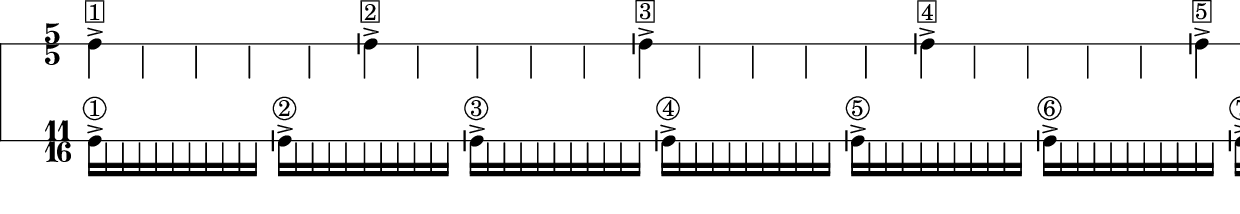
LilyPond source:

\include "lilypond-book-preamble.ly"
      #(ly:set-option 'eps-box-padding 3.000000)
\version "2.20.0"

ntr = {\override NoteHead.transparent = ##t }
ntro = {\override NoteHead.transparent = ##f }

\paper {
  indent = 0\mm}

<<
 \new DrumStaff \with{\hide Clef \override StaffSymbol.line-count = #1 }{
   \numericTimeSignature
    \time 5/5
    c4*4/5->^\markup{\box{1}}  \ntr c4*4/5 c4*4/5 c4*4/5 c4*4/5 \ntro
    c4*4/5->^\markup{\box{2}}  \ntr c4*4/5 c4*4/5 c4*4/5 c4*4/5 \ntro
    c4*4/5->^\markup{\box{3}}  \ntr c4*4/5 c4*4/5 c4*4/5 c4*4/5 \ntro
    c4*4/5->^\markup{\box{4}}  \ntr c4*4/5 c4*4/5 c4*4/5 c4*4/5 \ntro
    c4*4/5->^\markup{\box{5}}  \ntr c4*4/5 c4*4/5 c4*4/5 c4*4/5 \ntro
    c4*4/5->^\markup{\box{6}}  \ntr c4*4/5 c4*4/5 c4*4/5 c4*4/5 \ntro
    c4*4/5->^\markup{\box{7}}  \ntr c4*4/5 c4*4/5 c4*4/5 c4*4/5 \ntro
    c4*4/5->^\markup{\box{8}}  \ntr c4*4/5 c4*4/5 c4*4/5 c4*4/5 \ntro
    c4*4/5->^\markup{\box{9}}  \ntr c4*4/5 c4*4/5 c4*4/5 c4*4/5 \ntro
    c4*4/5->^\markup{\box{10}}  \ntr c4*4/5 c4*4/5 c4*4/5 c4*4/5 \ntro
    c4*4/5->^\markup{\box{11}}  \ntr c4*4/5 c4*4/5 c4*4/5 c4*4/5 \ntro

   
    \bar"||" c8->
   }
\new DrumStaff \with{\hide Clef
    \override StaffSymbol.line-count = #1 
  }{
    \time 11/16
     c16->^\markup{\circle{1}} [ \ntr  c c c c c c c c c c]  \ntro
     c16->^\markup{\circle{2}} [ \ntr  c c c c c c c c c c]  \ntro
     c16->^\markup{\circle{3}} [ \ntr  c c c c c c c c c c]  \ntro
     c16->^\markup{\circle{4}} [ \ntr  c c c c c c c c c c]  \ntro
     c16->^\markup{\circle{5}} [ \ntr  c c c c c c c c c c]  \ntro
     c16->^\markup{\circle{6}} [ \ntr  c c c c c c c c c c]  \ntro
     c16->^\markup{\circle{7}} [ \ntr  c c c c c c c c c c]  \ntro
     c16->^\markup{\circle{8}} [ \ntr  c c c c c c c c c c]  \ntro
     c16->^\markup{\circle{9}} [ \ntr  c c c c c c c c c c]  \ntro
     c16->^\markup{\circle{10}} [ \ntr  c c c c c c c c c c]  \ntro
     c16->^\markup{\circle{11}} [ \ntr  c c c c c c c c c c]  \ntro
     c16->^\markup{\circle{12}} [ \ntr  c c c c c c c c c c]  \ntro
     c16->^\markup{\circle{13}} [ \ntr  c c c c c c c c c c]  \ntro
     c16->^\markup{\circle{14}} [ \ntr  c c c c c c c c c c]  \ntro
     c16->^\markup{\circle{15}} [ \ntr  c c c c c c c c c c]  \ntro
     c16->^\markup{\circle{16}} [ \ntr  c c c c c c c c c c]  \ntro

      \noBreak\bar"||"

                          c->
   
   
    }

>>


\layout {
  \context {
    \Score
    \remove "Timing_translator"
    \remove "Default_bar_line_engraver"
  }
  \context {
    \DrumStaff
    \consists "Timing_translator"
    \consists "Default_bar_line_engraver"
  }
  
}

